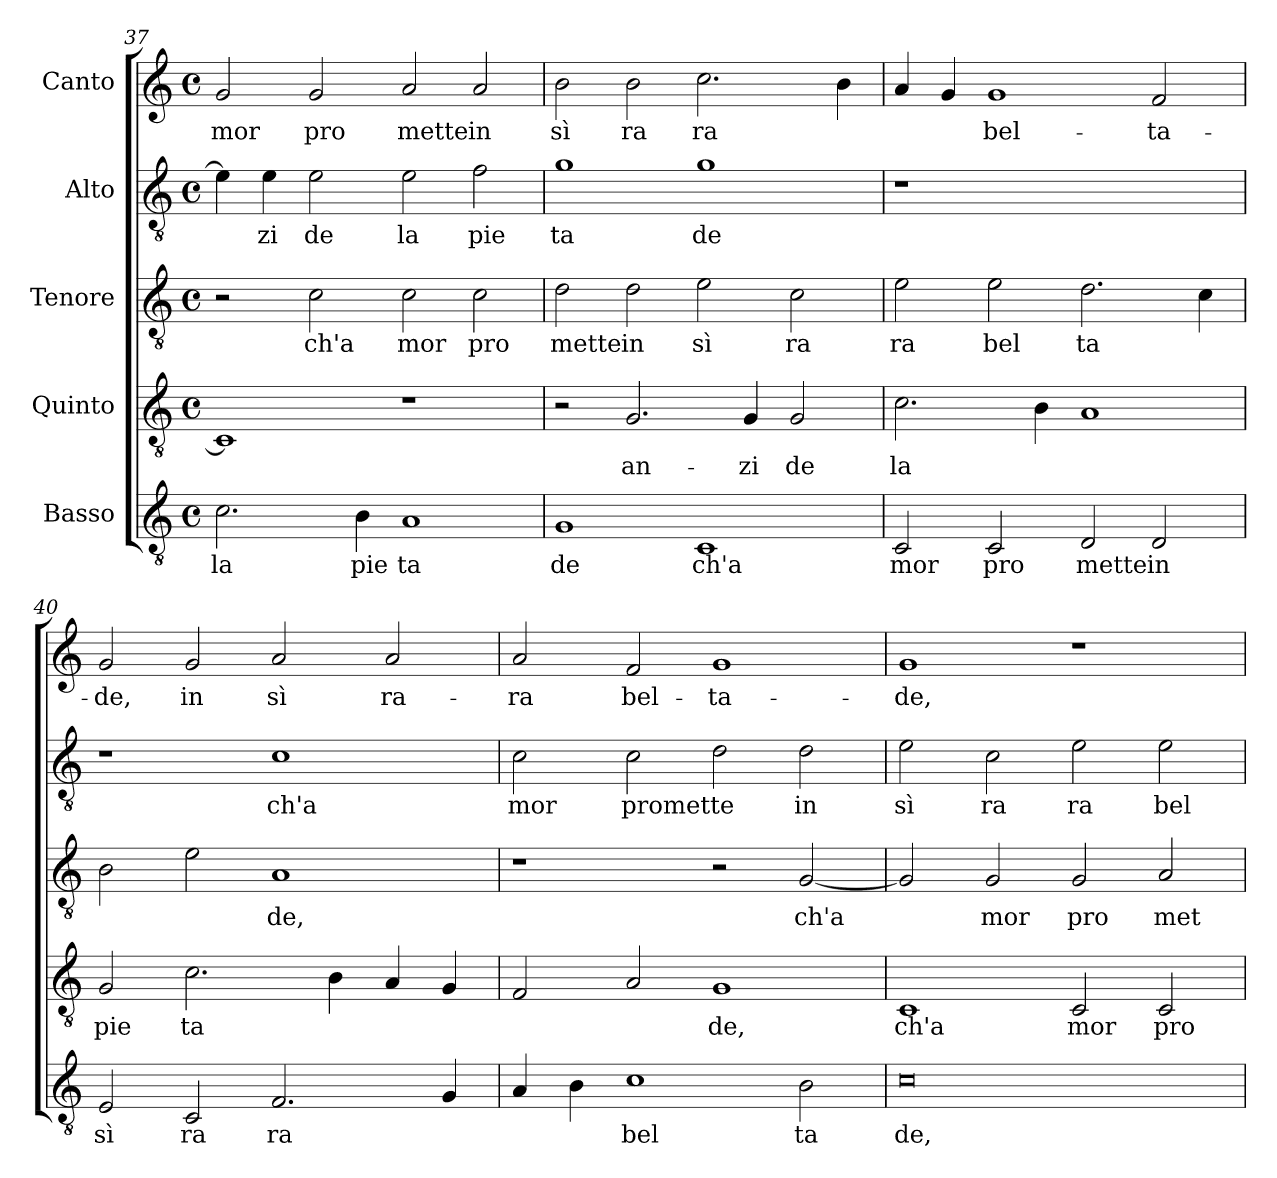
**kern	**text	**kern	**text	**kern	**text	**kern	**text	**kern	**text
*part5	*part5	*part4	*part4	*part3	*part3	*part2	*part2	*part1	*part1
*staff5	*staff5	*staff4	*staff4	*staff3	*staff3	*staff2	*staff2	*staff1	*staff1
*I"Basso	*	*I"Quinto	*	*I"Tenore	*	*I"Alto	*	*I"Canto	*
*clefGv2	*	*clefGv2	*	*clefGv2	*	*clefGv2	*	*clefG2	*
*M4/4	*	*M4/4	*	*M4/4	*	*M4/4	*	*M4/4	*
*met(c)	*	*met(c)	*	*met(c)	*	*met(c)	*	*met(c)	*
=37	=37	=37	=37	=37	=37	=37	=37	=37	=37
!	!LO:LY:b	!	!	!	!	!	!	!	!LO:LY:b
2.c\	la	1C]	.	2r	.	4e\]	.	2g/	mor
!	!	!	!	!	!	!	!LO:LY:b	!	!
.	.	.	.	.	.	4e\	zi	.	.
!	!	!	!	!	!LO:LY:b	!	!LO:LY:b	!	!LO:LY:b
.	.	.	.	2c\	ch'a	2e\	de	2g/	pro
!	!LO:LY:b	!	!	!	!	!	!	!	!
4B\	pie	.	.	.	.	.	.	.	.
!	!LO:LY:b	!	!	!	!LO:LY:b	!	!LO:LY:b	!	!LO:LY:b
1A	ta	1r	.	2c\	mor	2e\	la	2a/	mette
!	!	!	!	!	!LO:LY:b	!	!LO:LY:b	!	!LO:LY:b
.	.	.	.	2c\	pro	2f\	pie	2a/	in
=38	=38	=38	=38	=38	=38	=38	=38	=38	=38
!	!LO:LY:b	!	!	!	!LO:LY:b	!	!LO:LY:b	!	!LO:LY:b
1G	de	2r	.	2d\	mette	1g	ta	2b\	sì
!	!	!	!LO:LY:b	!	!LO:LY:b	!	!	!	!LO:LY:b
.	.	2.G/	an-	2d\	in	.	.	2b\	ra
!	!LO:LY:b	!	!	!	!LO:LY:b	!	!LO:LY:b	!	!LO:LY:b
1C	ch'a	.	.	2e\	sì	1g	de	2.cc\	ra
!	!	!	!LO:LY:b	!	!	!	!	!	!
.	.	4G/	-zi	.	.	.	.	.	.
!	!	!	!LO:LY:b	!	!LO:LY:b	!	!	!	!
.	.	2G/	de	2c\	ra	.	.	.	.
.	.	.	.	.	.	.	.	4b\	.
!!LO:PB:g=z
=39	=39	=39	=39	=39	=39	=39	=39	=39	=39
!	!LO:LY:b	!	!LO:LY:b	!	!LO:LY:b	!	!	!	!
2C/	mor	2.c\	la	2e\	ra	1r	.	4a/	.
.	.	.	.	.	.	.	.	4g/	.
!	!LO:LY:b	!	!	!	!LO:LY:b	!	!	!	!LO:LY:b
2C/	pro	.	.	2e\	bel	.	.	1g	bel-
.	.	4B\	.	.	.	.	.	.	.
!	!LO:LY:b	!	!	!	!LO:LY:b	!	!	!	!
2D/	mette	1A	.	2.d\	ta	1ryy	.	.	.
!	!LO:LY:b	!	!	!	!	!	!	!	!LO:LY:b
2D/	in	.	.	.	.	.	.	2f/	-ta-
.	.	.	.	4c\	.	.	.	.	.
=40	=40	=40	=40	=40	=40	=40	=40	=40	=40
!	!LO:LY:b	!	!LO:LY:b	!	!	!	!	!	!LO:LY:b
2E/	sì	2G/	pie	2B\	.	1r	.	2g/	-de,
!	!LO:LY:b	!	!LO:LY:b	!	!	!	!	!	!LO:LY:b
2C/	ra	2.c\	ta	2e\	.	.	.	2g/	in
!	!LO:LY:b	!	!	!	!LO:LY:b	!	!LO:LY:b	!	!LO:LY:b
2.F/	ra	.	.	1A	de,	1c	ch'a	2a/	sì
.	.	4B\	.	.	.	.	.	.	.
!	!	!	!	!	!	!	!	!	!LO:LY:b
.	.	4A/	.	.	.	.	.	2a/	ra-
4G/	.	4G/	.	.	.	.	.	.	.
=41	=41	=41	=41	=41	=41	=41	=41	=41	=41
!	!	!	!	!	!	!	!LO:LY:b	!	!LO:LY:b
4A/	.	2F/	.	1r	.	2c\	mor	2a/	-ra
4B\	.	.	.	.	.	.	.	.	.
!	!LO:LY:b	!	!	!	!	!	!LO:LY:b	!	!LO:LY:b
1c	bel	2A/	.	.	.	2c\	promette	2f/	bel-
!	!	!	!LO:LY:b	!	!	!	!	!	!LO:LY:b
.	.	1G	de,	2r	.	2d\	.	1g	-ta-
!	!LO:LY:b	!	!	!	!LO:LY:b	!	!LO:LY:b	!	!
2B\	ta	.	.	[2G/	ch'a	2d\	in	.	.
=42	=42	=42	=42	=42	=42	=42	=42	=42	=42
!	!LO:LY:b	!	!LO:LY:b	!	!	!	!LO:LY:b	!	!LO:LY:b
0c	de,	1C	ch'a	2G/]	.	2e\	sì	1g	-de,
!	!	!	!	!	!LO:LY:b	!	!LO:LY:b	!	!
.	.	.	.	2G/	mor	2c\	ra	.	.
!	!	!	!LO:LY:b	!	!LO:LY:b	!	!LO:LY:b	!	!
.	.	2C/	mor	2G/	pro	2e\	ra	1r	.
!	!	!	!LO:LY:b	!	!LO:LY:b	!	!LO:LY:b	!	!
.	.	2C/	pro	2A/	met	2e\	bel	.	.
=	=	=	=	=	=	=	=	=	=
*-	*-	*-	*-	*-	*-	*-	*-	*-	*-
